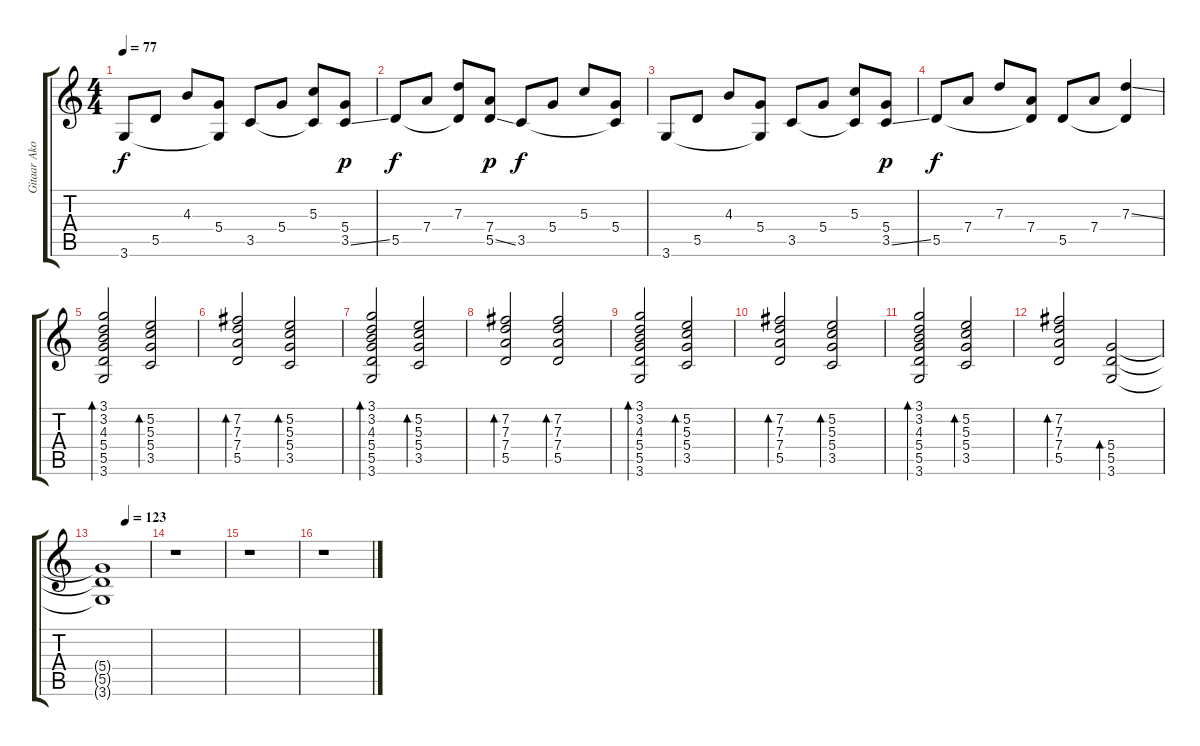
\track ("Gitaar Akoestisch" "Gitaar Ako") {instrument acousticguitarsteel}
\staff {score tabs}
\tuning (E4 B3 G3 D3 A2 E2) {hide}
\ts (4 4)
\tempo 77
\clef g2
\ks c
3.6.8{dy f} 5.5.8 4.3.8 (5.4 3.6{t}).8 3.5.8 5.4.8 (5.3 3.5{t}).8 (5.4 3.5{ss}).8{dy p} |
5.5.8{dy f} 7.4.8 (7.3 5.5{t}).8 (7.4 5.5{ss}).8{dy p} 3.5.8{dy f} 5.4.8 5.3.8 (5.4 3.5{t}).8 |
3.6.8 5.5.8 4.3.8 (5.4 3.6{t}).8 3.5.8 5.4.8 (5.3 3.5{t}).8 (5.4 3.5{ss}).8{dy p} |
5.5.8{dy f} 7.4.8 7.3.8 (7.4 5.5{t}).8 5.5.8 7.4.8 (7.3{ss} 5.5{t}).4 |
(3.1 3.2 4.3 5.4 5.5 3.6).2{bd 120} (5.2 5.3 5.4 3.5).2{bd 120} |
(7.2 7.3 7.4 5.5).2{bd 120} (5.2 5.3 5.4 3.5).2{bd 120} |
(3.1 3.2 4.3 5.4 5.5 3.6).2{bd 120} (5.2 5.3 5.4 3.5).2{bd 120} |
(7.2 7.3 7.4 5.5).2{bd 120} (7.2 7.3 7.4 5.5).2{bd 120} |
(3.1 3.2 4.3 5.4 5.5 3.6).2{bd 120} (5.2 5.3 5.4 3.5).2{bd 120} |
(7.2 7.3 7.4 5.5).2{bd 120} (5.2 5.3 5.4 3.5).2{bd 120} |
(3.1 3.2 4.3 5.4 5.5 3.6).2{bd 120} (5.2 5.3 5.4 3.5).2{bd 120} |
(7.2 7.3 7.4 5.5).2{bd 120} (5.4 5.5 3.6).2{bd 120} |
\tempo (123 0.5)
(5.4{t} 5.5{t} 3.6{t}).1 |
r.1 |
r.1 |
r.1
